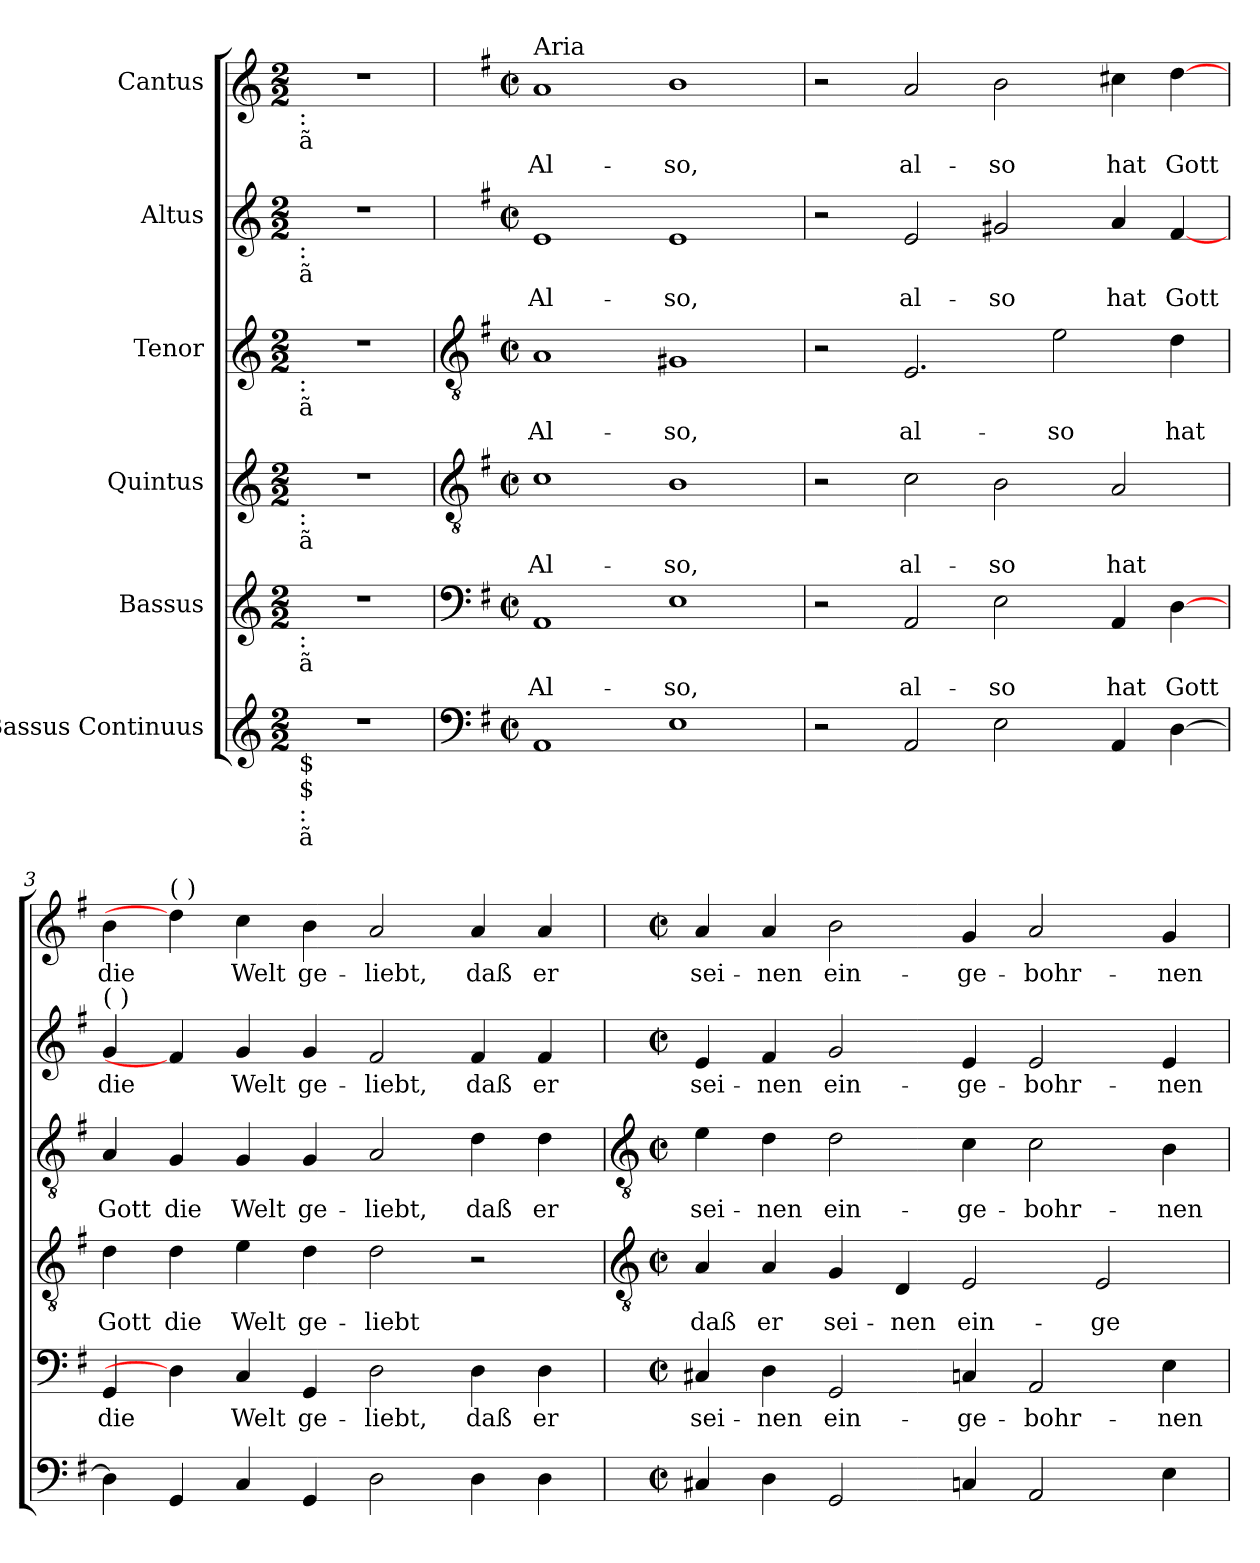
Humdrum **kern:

**kern	**kern	**text	**kern	**text	**kern	**text	**kern	**text	**kern	**text
*part6	*part5	*part5	*part4	*part4	*part3	*part3	*part2	*part2	*part1	*part1
*staff6	*staff5	*staff5	*staff4	*staff4	*staff3	*staff3	*staff2	*staff2	*staff1	*staff1
*I"Bassus Continuus	*I"Bassus	*	*I"Quintus	*	*I"Tenor	*	*I"Altus	*	*I"Cantus	*
*clefG2	*clefG2	*	*clefG2	*	*clefG2	*	*clefG2	*	*clefG2	*
*ITrd7c12	*	*	*	*	*	*	*	*	*	*
*k[]	*k[]	*	*k[]	*	*k[]	*	*k[]	*	*k[]	*
*C:	*C:	*	*C:	*	*C:	*	*C:	*	*C:	*
*M2/2	*M2/2	*	*M2/2	*	*M2/2	*	*M2/2	*	*M2/2	*
=	=	=	=	=	=	=	=	=	=	=
!	!	!	!	!	!	!	!	!	!LO:TX:b:t=&colon;	!
!	!	!	!	!	!	!	!	!	!LO:TX:b:t=ã	!
!	!	!	!	!	!	!	!LO:TX:b:t=&colon;	!	!	!
!	!	!	!	!	!	!	!LO:TX:b:t=ã	!	!	!
!	!	!	!	!	!LO:TX:b:t=&colon;	!	!	!	!	!
!	!	!	!	!	!LO:TX:b:t=ã	!	!	!	!	!
!	!	!	!LO:TX:b:t=&colon;	!	!	!	!	!	!	!
!	!	!	!LO:TX:b:t=ã	!	!	!	!	!	!	!
!	!LO:TX:b:t=&colon;	!	!	!	!	!	!	!	!	!
!	!LO:TX:b:t=ã	!	!	!	!	!	!	!	!	!
!LO:TX:b:t=$	!	!	!	!	!	!	!	!	!	!
!LO:TX:b:t=$	!	!	!	!	!	!	!	!	!	!
!LO:TX:b:t=&colon;	!	!	!	!	!	!	!	!	!	!
!LO:TX:b:t=ã	!	!	!	!	!	!	!	!	!	!
1r	1r	.	1r	.	1r	.	1r	.	1r	.
!!LO:LB:g=z
=1	=1	=1	=1	=1	=1	=1	=1	=1	=1	=1
*clefF4	*clefF4	*	*clefGv2	*	*clefGv2	*	*	*	*	*
*k[f#]	*k[f#]	*	*k[f#]	*	*k[f#]	*	*k[f#]	*	*k[f#]	*
*G:	*G:	*	*G:	*	*G:	*	*G:	*	*G:	*
*M4/2	*M4/2	*	*M4/2	*	*M4/2	*	*M4/2	*	*M4/2	*
*met(c|)	*met(c|)	*	*met(c|)	*	*met(c|)	*	*met(c|)	*	*met(c|)	*
!	!	!	!	!	!	!	!	!	!LO:TX:a:t=Aria	!
!	!	!LO:LY:b	!	!LO:LY:b	!	!LO:LY:b	!	!LO:LY:b	!	!LO:LY:b
1AAA	1AA	Al-	1c	Al-	1A	Al-	1e	Al-	1a	Al-
!	!	!LO:LY:b	!	!LO:LY:b	!	!LO:LY:b	!	!LO:LY:b	!	!LO:LY:b
1EE	1E	-so,	1B	-so,	1G#X	-so,	1e	-so,	1b	-so,
=2	=2	=2	=2	=2	=2	=2	=2	=2	=2	=2
2r	2r	.	2r	.	2r	.	2r	.	2r	.
!	!	!LO:LY:b	!	!LO:LY:b	!	!LO:LY:b	!	!LO:LY:b	!	!LO:LY:b
2AAA	2AA	al-	2c	al-	2.E	al-	2e	al-	2a	al-
!	!	!LO:LY:b	!	!LO:LY:b	!	!	!	!LO:LY:b	!	!LO:LY:b
2EE	2E	-so	2B	-so	.	.	2g#X	-so	2b	-so
!	!	!	!	!	!	!LO:LY:b	!	!	!	!
.	.	.	.	.	2e	-so	.	.	.	.
!	!	!LO:LY:b	!	!LO:LY:b	!	!	!	!LO:LY:b	!	!LO:LY:b
4AAA	4AA	hat	2A	hat	.	.	4a	hat	4cc#X	hat
!	!	!LO:LY:b	!	!	!	!LO:LY:b	!	!LO:LY:b	!	!LO:LY:b
[4DD	[4D	Gott	.	.	4d	hat	[4f#	Gott	[4dd	Gott
=3	=3	=3	=3	=3	=3	=3	=3	=3	=3	=3
!	!	!	!	!	!	!	!LO:TX:a:t=(  )	!	!	!
!	!	!LO:LY:b	!	!LO:LY:b	!	!LO:LY:b	!	!LO:LY:b	!	!LO:LY:b
4DD]	4GG	die	4d	Gott	4A	Gott	4g	die	4b	die
!	!	!	!	!	!	!	!	!	!LO:TX:a:t=(  )	!
!	!	!	!	!LO:LY:b	!	!LO:LY:b	!	!	!	!
4GGG	4D]	.	4d	die	4G	die	4f#]	.	4dd]	.
!	!	!LO:LY:b	!	!LO:LY:b	!	!LO:LY:b	!	!LO:LY:b	!	!LO:LY:b
4CC	4C	Welt	4e	Welt	4G	Welt	4g	Welt	4cc	Welt
!	!	!LO:LY:b	!	!LO:LY:b	!	!LO:LY:b	!	!LO:LY:b	!	!LO:LY:b
4GGG	4GG	ge-	4d	ge-	4G	ge-	4g	ge-	4b	ge-
!	!	!LO:LY:b	!	!LO:LY:b	!	!LO:LY:b	!	!LO:LY:b	!	!LO:LY:b
2DD	2D	-liebt,	2d	-liebt	2A	-liebt,	2f#	-liebt,	2a	-liebt,
!	!	!LO:LY:b	!	!	!	!LO:LY:b	!	!LO:LY:b	!	!LO:LY:b
4DD	4D	daß	2r	.	4d	daß	4f#	daß	4a	daß
!	!	!LO:LY:b	!	!	!	!LO:LY:b	!	!LO:LY:b	!	!LO:LY:b
4DD	4D	er	.	.	4d	er	4f#	er	4a	er
!!LO:LB:g=z
=4	=4	=4	=4	=4	=4	=4	=4	=4	=4	=4
*	*	*	*clefGv2	*	*clefGv2	*	*	*	*	*
*M4/2	*M4/2	*	*M4/2	*	*M4/2	*	*M4/2	*	*M4/2	*
*met(c|)	*met(c|)	*	*met(c|)	*	*met(c|)	*	*met(c|)	*	*met(c|)	*
!	!	!LO:LY:b	!	!LO:LY:b	!	!LO:LY:b	!	!LO:LY:b	!	!LO:LY:b
4CC#X	4C#X	sei-	4A	daß	4e	sei-	4e	sei-	4a	sei-
!	!	!LO:LY:b	!	!LO:LY:b	!	!LO:LY:b	!	!LO:LY:b	!	!LO:LY:b
4DD	4D	-nen	4A	er	4d	-nen	4f#	-nen	4a	-nen
!	!	!LO:LY:b	!	!LO:LY:b	!	!LO:LY:b	!	!LO:LY:b	!	!LO:LY:b
2GGG	2GG	ein-	4G	sei-	2d	ein-	2g	ein-	2b	ein-
!	!	!	!	!LO:LY:b	!	!	!	!	!	!
.	.	.	4D	-nen	.	.	.	.	.	.
!	!	!LO:LY:b	!	!LO:LY:b	!	!LO:LY:b	!	!LO:LY:b	!	!LO:LY:b
4CCn	4Cn	-ge-	2E	ein-	4c	-ge-	4e	-ge-	4g	-ge-
!	!	!LO:LY:b	!	!	!	!LO:LY:b	!	!LO:LY:b	!	!LO:LY:b
2AAA	2AA	-bohr-	.	.	2c	-bohr-	2e	-bohr-	2a	-bohr-
!	!	!	!	!LO:LY:b	!	!	!	!	!	!
.	.	.	2E	-ge-	.	.	.	.	.	.
!	!	!LO:LY:b	!	!	!	!LO:LY:b	!	!LO:LY:b	!	!LO:LY:b
4EE	4E	-nen	.	.	4B	-nen	4e	-nen	4g	-nen
=	=	=	=	=	=	=	=	=	=	=
*-	*-	*-	*-	*-	*-	*-	*-	*-	*-	*-
